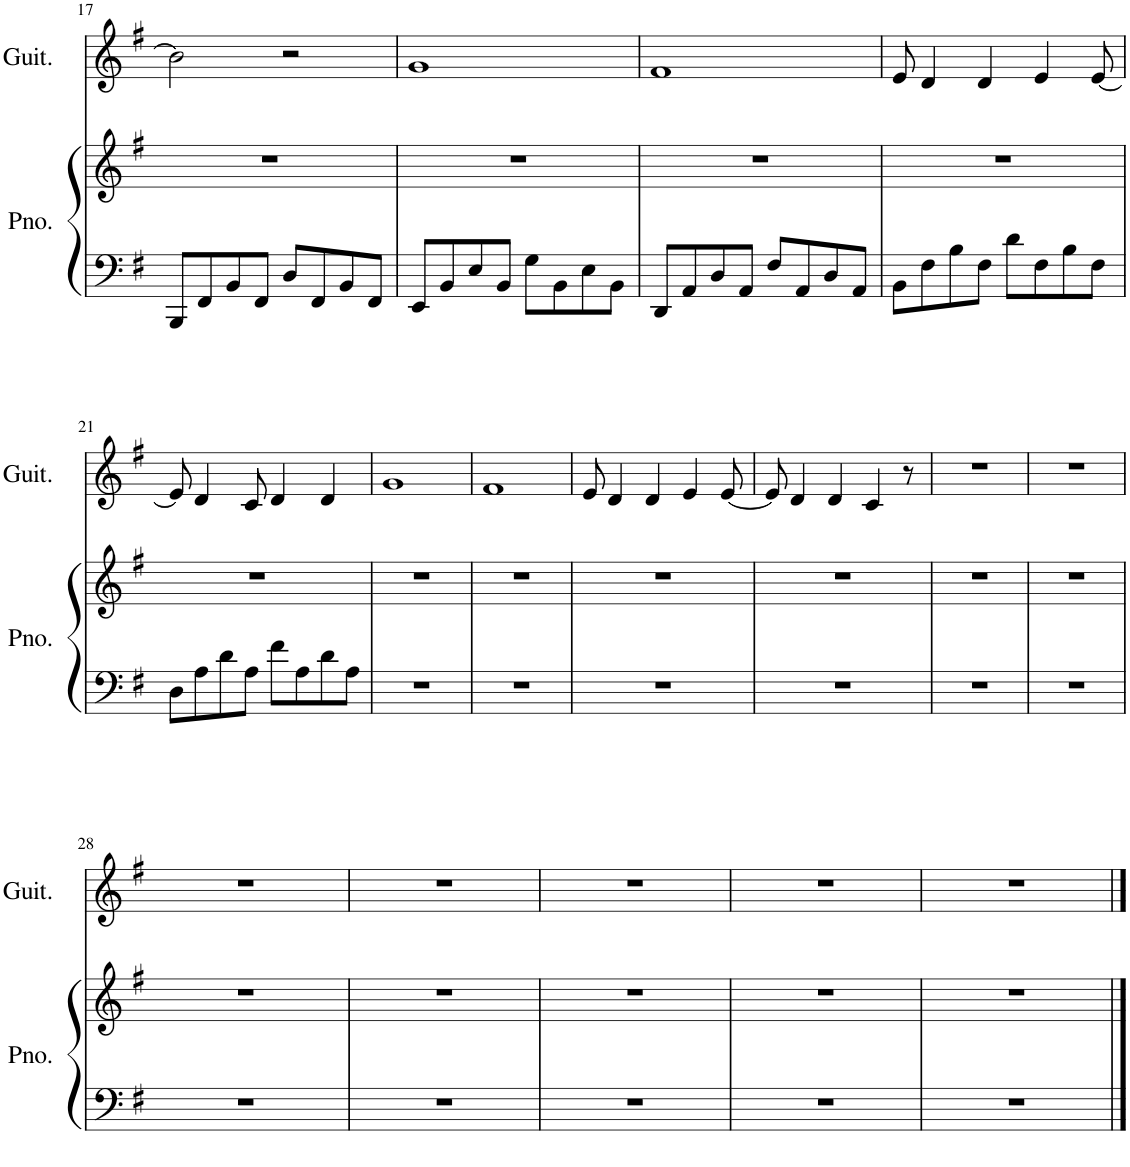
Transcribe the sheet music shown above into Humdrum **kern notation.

**kern	**kern	**kern
*part2	*part2	*part1
*staff3	*staff2	*staff1
*I"Piano	*	*I"Acoustic Guitar
*I'Pno.	*	*I'Guit.
!!LO:PB:g=z
*clefF4	*clefG2	*clefG2
*k[f#]	*k[f#]	*k[f#]
*M4/4	*M4/4	*M4/4
=17	=17	=17
8BBB/L	1r	2b\]
8FF#/	.	.
8BB/	.	.
8FF#/J	.	.
8D/L	.	2r
8FF#/	.	.
8BB/	.	.
8FF#/J	.	.
=18	=18	=18
8EE/L	1r	1g
8BB/	.	.
8E/	.	.
8BB/J	.	.
8G\L	.	.
8BB\	.	.
8E\	.	.
8BB\J	.	.
=19	=19	=19
8DD/L	1r	1f#
8AA/	.	.
8D/	.	.
8AA/J	.	.
8F#/L	.	.
8AA/	.	.
8D/	.	.
8AA/J	.	.
=20	=20	=20
8BB\L	1r	8e/
8F#\	.	4d/
8B\	.	.
8F#\J	.	4d/
8d\L	.	.
8F#\	.	4e/
8B\	.	.
8F#\J	.	[8e/
!!LO:LB:g=z
=21	=21	=21
8D\L	1r	8e/]
8A\	.	4d/
8d\	.	.
8A\J	.	8c/
8f#\L	.	4d/
8A\	.	.
8d\	.	4d/
8A\J	.	.
=22	=22	=22
1r	1r	1g
=23	=23	=23
1r	1r	1f#
=24	=24	=24
1r	1r	8e/
.	.	4d/
.	.	4d/
.	.	4e/
.	.	[8e/
=25	=25	=25
1r	1r	8e/]
.	.	4d/
.	.	4d/
.	.	4c/
.	.	8r
=26	=26	=26
1r	1r	1r
=27	=27	=27
1r	1r	1r
!!LO:LB:g=z
=28	=28	=28
1r	1r	1r
=29	=29	=29
1r	1r	1r
=30	=30	=30
1r	1r	1r
=31	=31	=31
1r	1r	1r
=32	=32	=32
1r	1r	1r
==	==	==
*-	*-	*-
